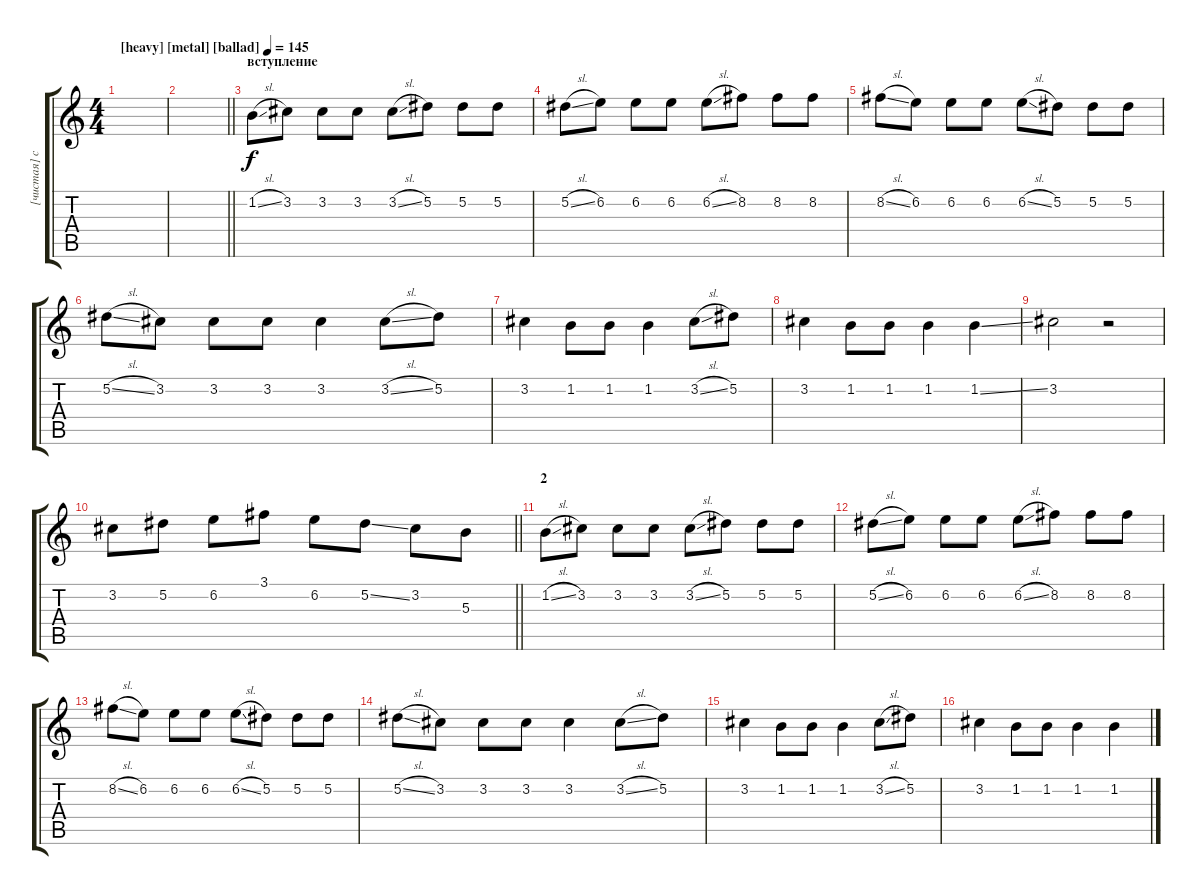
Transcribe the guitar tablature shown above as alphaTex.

\track ("[чистая] соло" "[чистая] с") {instrument acousticguitarsteel}
\staff {score tabs}
\tuning (Eb4 Bb3 Gb3 Db3 Ab2 Eb2) {hide}
\ts (4 4)
\tempo (145 "[heavy] [metal] [ballad]")
\clef g2
\ks c
|
\barLineRight lightlight
|
\section ("" "вступление")
1.2{sl}.8 3.2.8 3.2.8 3.2.8 3.2{sl}.8 5.2.8 5.2.8 5.2.8 |
5.2{sl}.8 6.2.8 6.2.8 6.2.8 6.2{sl}.8 8.2.8 8.2.8 8.2.8 |
8.2{sl}.8 6.2.8 6.2.8 6.2.8 6.2{sl}.8 5.2.8 5.2.8 5.2.8 |
5.2{sl}.8 3.2.8 3.2.8 3.2.8 3.2.4 3.2{sl}.8 5.2.8 |
3.2.4 1.2.8 1.2.8 1.2.4 3.2{sl}.8 5.2.8 |
3.2.4 1.2.8 1.2.8 1.2.4 1.2{ss}.4 |
3.2.2 r.2 |
\barLineRight lightlight
3.2.8 5.2.8 6.2.8 3.1.8 6.2.8 5.2{ss}.8 3.2.8 5.3.8 |
\section ("" "2")
1.2{sl}.8 3.2.8 3.2.8 3.2.8 3.2{sl}.8 5.2.8 5.2.8 5.2.8 |
5.2{sl}.8 6.2.8 6.2.8 6.2.8 6.2{sl}.8 8.2.8 8.2.8 8.2.8 |
8.2{sl}.8 6.2.8 6.2.8 6.2.8 6.2{sl}.8 5.2.8 5.2.8 5.2.8 |
5.2{sl}.8 3.2.8 3.2.8 3.2.8 3.2.4 3.2{sl}.8 5.2.8 |
3.2.4 1.2.8 1.2.8 1.2.4 3.2{sl}.8 5.2.8 |
3.2.4 1.2.8 1.2.8 1.2.4 1.2{ss}.4
